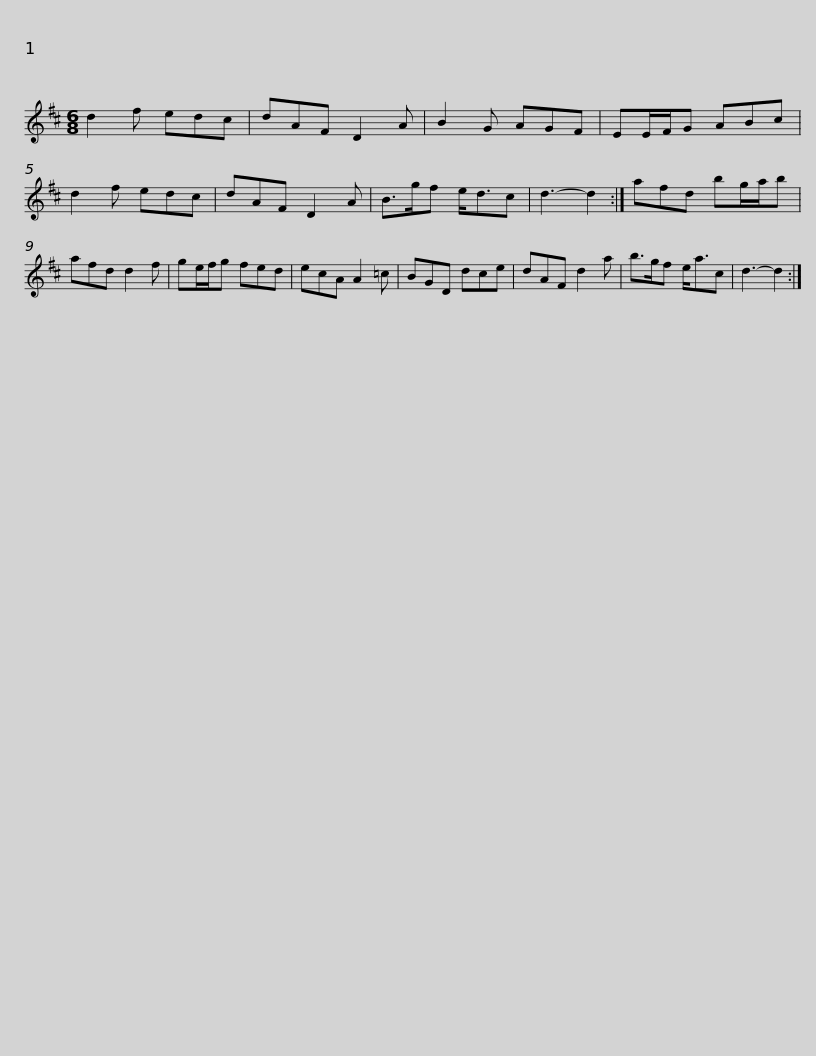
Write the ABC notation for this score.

X:1
L:1/8
M:6/8
I:linebreak $
K:D
V:1 treble
V:1
 d2 f edc | dAF D2 A | B2 G AGF | EE/F/G ABc | d2 f edc | %5
 dAF D2 A | B>gf e<dc | d3- d2 :|$ afd bg/a/b | afd d2 f | %10
 ge/f/g fed | ecA A2 =c | BGD dce | dAF d2 a | b>gf e<ac |$ %15
 d3- d2 :| %16
